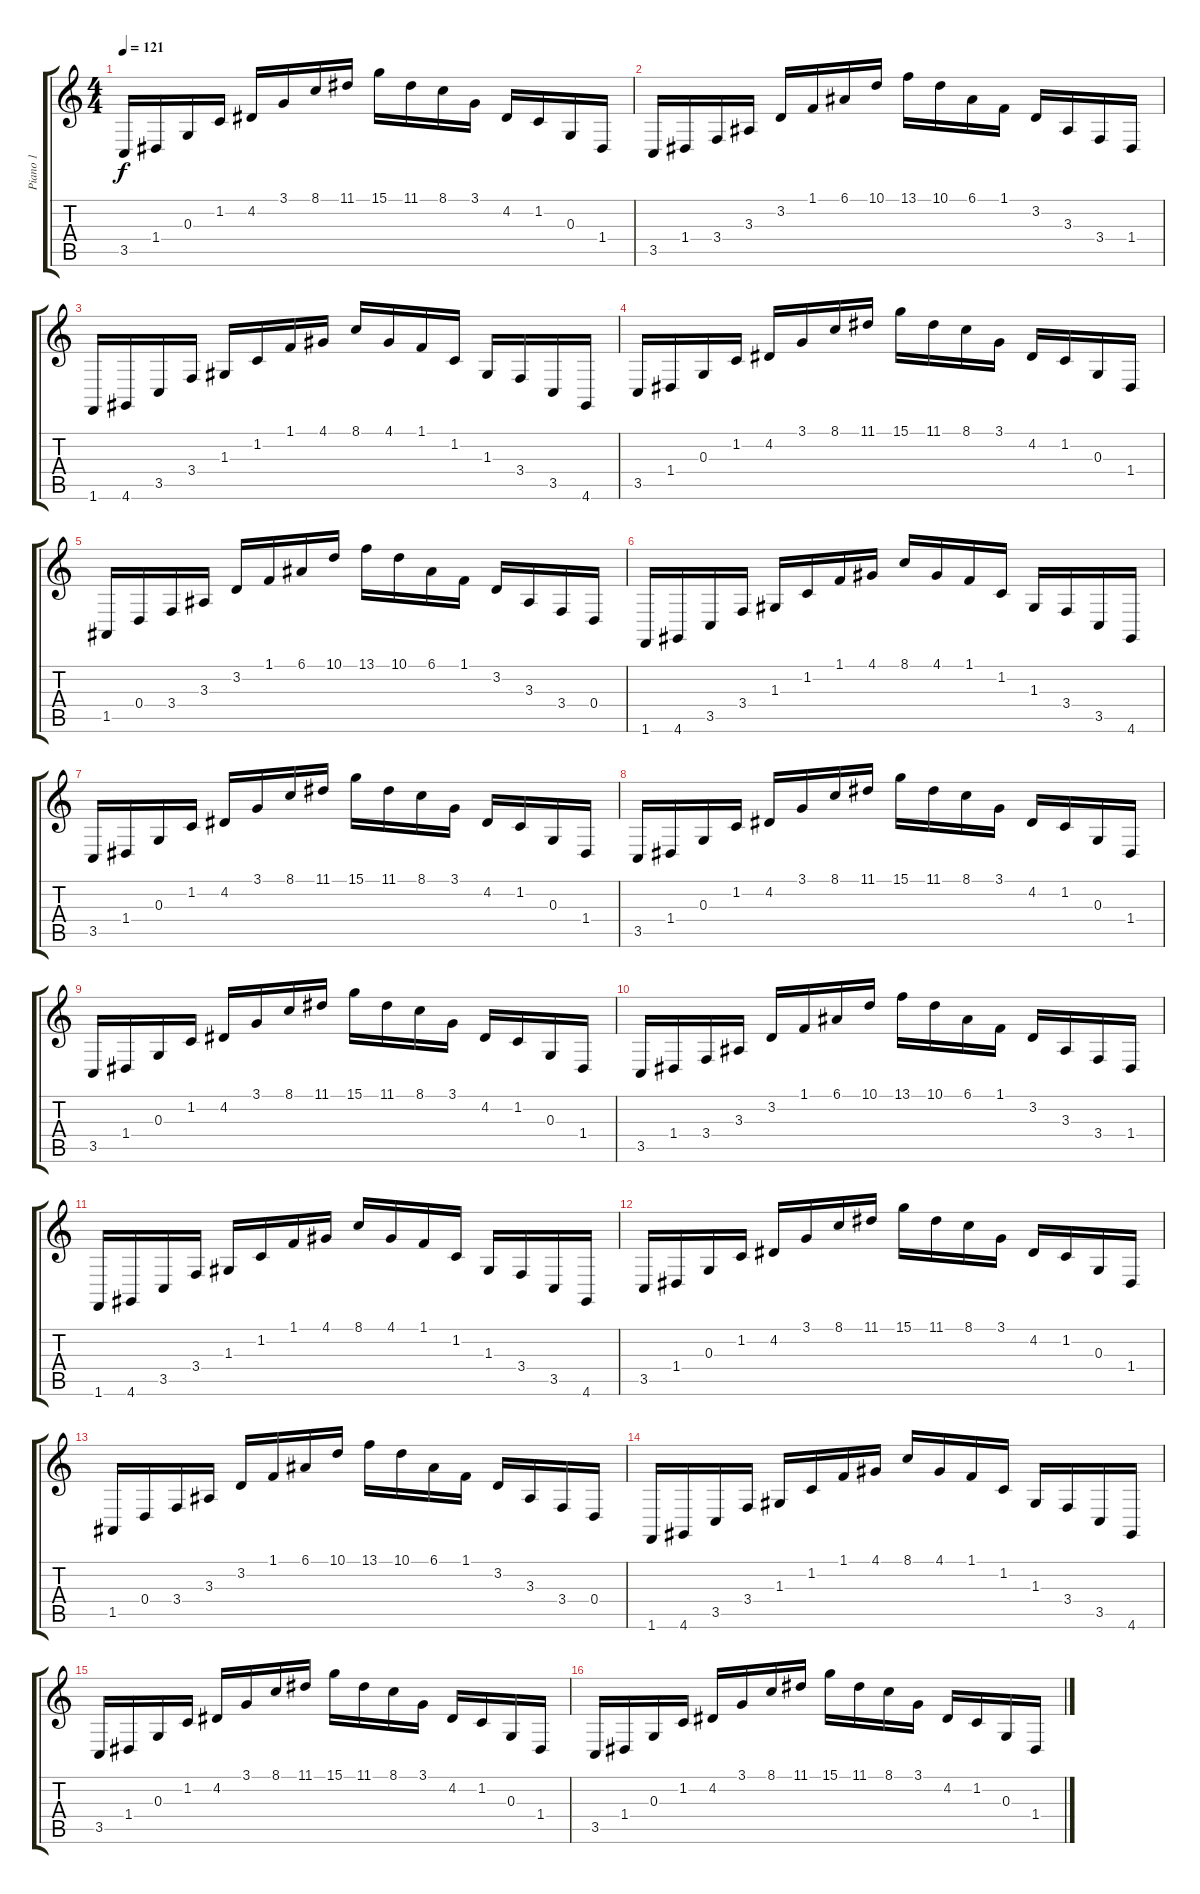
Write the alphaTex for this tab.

\track ("Piano 1" "Piano 1") {instrument fx8scifi}
\staff {score tabs}
\tuning (E4 B3 G3 D3 A2 E2) {hide}
\ts (4 4)
\tempo 121
\clef g2
\ks c
3.5.16{dy f} 1.4.16 0.3.16 1.2.16 4.2.16 3.1.16 8.1.16 11.1.16 15.1.16 11.1.16 8.1.16 3.1.16 4.2.16 1.2.16 0.3.16 1.4.16 |
3.5.16 1.4.16 3.4.16 3.3.16 3.2.16 1.1.16 6.1.16 10.1.16 13.1.16 10.1.16 6.1.16 1.1.16 3.2.16 3.3.16 3.4.16 1.4.16 |
1.6.16 4.6.16 3.5.16 3.4.16 1.3.16 1.2.16 1.1.16 4.1.16 8.1.16 4.1.16 1.1.16 1.2.16 1.3.16 3.4.16 3.5.16 4.6.16 |
3.5.16 1.4.16 0.3.16 1.2.16 4.2.16 3.1.16 8.1.16 11.1.16 15.1.16 11.1.16 8.1.16 3.1.16 4.2.16 1.2.16 0.3.16 1.4.16 |
1.5.16 0.4.16 3.4.16 3.3.16 3.2.16 1.1.16 6.1.16 10.1.16 13.1.16 10.1.16 6.1.16 1.1.16 3.2.16 3.3.16 3.4.16 0.4.16 |
1.6.16 4.6.16 3.5.16 3.4.16 1.3.16 1.2.16 1.1.16 4.1.16 8.1.16 4.1.16 1.1.16 1.2.16 1.3.16 3.4.16 3.5.16 4.6.16 |
3.5.16 1.4.16 0.3.16 1.2.16 4.2.16 3.1.16 8.1.16 11.1.16 15.1.16 11.1.16 8.1.16 3.1.16 4.2.16 1.2.16 0.3.16 1.4.16 |
3.5.16 1.4.16 0.3.16 1.2.16 4.2.16 3.1.16 8.1.16 11.1.16 15.1.16 11.1.16 8.1.16 3.1.16 4.2.16 1.2.16 0.3.16 1.4.16 |
3.5.16 1.4.16 0.3.16 1.2.16 4.2.16 3.1.16 8.1.16 11.1.16 15.1.16 11.1.16 8.1.16 3.1.16 4.2.16 1.2.16 0.3.16 1.4.16 |
3.5.16 1.4.16 3.4.16 3.3.16 3.2.16 1.1.16 6.1.16 10.1.16 13.1.16 10.1.16 6.1.16 1.1.16 3.2.16 3.3.16 3.4.16 1.4.16 |
1.6.16 4.6.16 3.5.16 3.4.16 1.3.16 1.2.16 1.1.16 4.1.16 8.1.16 4.1.16 1.1.16 1.2.16 1.3.16 3.4.16 3.5.16 4.6.16 |
3.5.16 1.4.16 0.3.16 1.2.16 4.2.16 3.1.16 8.1.16 11.1.16 15.1.16 11.1.16 8.1.16 3.1.16 4.2.16 1.2.16 0.3.16 1.4.16 |
1.5.16 0.4.16 3.4.16 3.3.16 3.2.16 1.1.16 6.1.16 10.1.16 13.1.16 10.1.16 6.1.16 1.1.16 3.2.16 3.3.16 3.4.16 0.4.16 |
1.6.16 4.6.16 3.5.16 3.4.16 1.3.16 1.2.16 1.1.16 4.1.16 8.1.16 4.1.16 1.1.16 1.2.16 1.3.16 3.4.16 3.5.16 4.6.16 |
3.5.16 1.4.16 0.3.16 1.2.16 4.2.16 3.1.16 8.1.16 11.1.16 15.1.16 11.1.16 8.1.16 3.1.16 4.2.16 1.2.16 0.3.16 1.4.16 |
3.5.16 1.4.16 0.3.16 1.2.16 4.2.16 3.1.16 8.1.16 11.1.16 15.1.16 11.1.16 8.1.16 3.1.16 4.2.16 1.2.16 0.3.16 1.4.16
